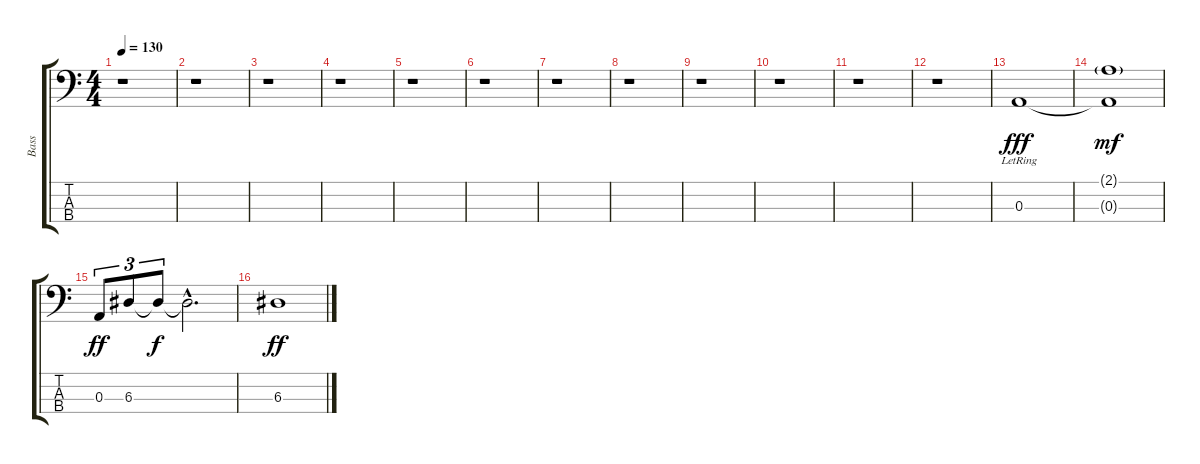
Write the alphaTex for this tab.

\track ("Bass" "Bass") {instrument fretlessbass}
\staff {score tabs}
\tuning (G2 D2 A1 E1) {hide}
\ts (4 4)
\tempo 130
\clef f4
\ks c
r.1{dy fff instrument fretlessbass} |
r.1 |
r.1 |
r.1 |
r.1 |
r.1 |
r.1 |
r.1 |
r.1 |
r.1 |
r.1 |
r.1 |
0.3{lr}.1 |
(2.1{g} 0.3{t}).1{dy mf} |
0.3.8{tu (3 2) dy ff} 6.3.8{tu (3 2)} 6.3{t}.8{tu (3 2) dy f} 6.3{hac t}.2{d} |
6.3.1{dy ff}
